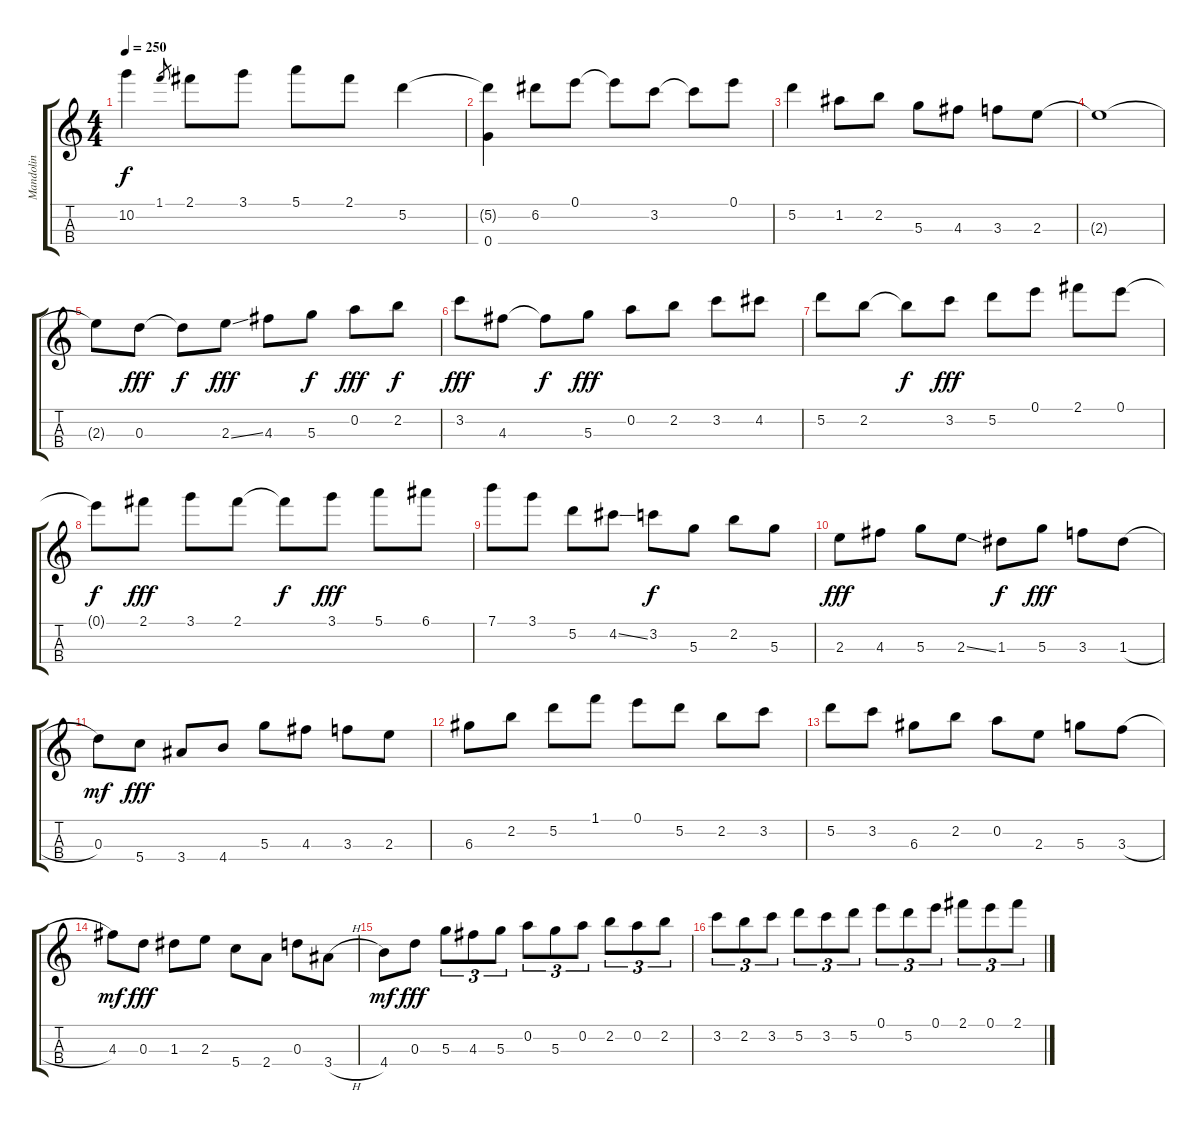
\track ("Mandolin" "Mandolin") {instrument acousticguitarsteel}
\staff {score tabs}
\tuning (E5 A4 D4 G3) {hide}
\ts (4 4)
\tempo 250
\clef g2
\ks c
10.2{t}.4{dy f} 1.1.8{gr} 2.1.8 3.1.8 5.1.8 2.1.8 5.2.4 |
(5.2{t} 0.4).4 6.2.8 0.1.8 0.1{t}.8 3.2.8 3.2{t}.8 0.1.8 |
5.2.4 1.2.8 2.2.8 5.3.8 4.3.8 3.3.8 2.3.8 |
2.3{t}.1 |
2.3{t}.8 0.3.8{dy fff} 0.3{t}.8{dy f} 2.3{ss}.8{dy fff} 4.3.8 5.3.8{dy f} 0.2.8{dy fff} 2.2.8{dy f} |
3.2.8{dy fff} 4.3.8 4.3{t}.8{dy f} 5.3.8{dy fff} 0.2.8 2.2.8 3.2.8 4.2.8 |
5.2.8 2.2.8 2.2{t}.8{dy f} 3.2.8{dy fff} 5.2.8 0.1.8 2.1.8 0.1.8 |
0.1{t}.8{dy f} 2.1.8{dy fff} 3.1.8 2.1.8 2.1{t}.8{dy f} 3.1.8{dy fff} 5.1.8 6.1.8 |
7.1.8 3.1.8 5.2.8 4.2{ss}.8 3.2.8{dy f} 5.3.8 2.2.8 5.3.8 |
2.3.8{dy fff} 4.3.8 5.3.8 2.3{ss}.8 1.3.8{dy f} 5.3.8{dy fff} 3.3.8 1.3{h}.8 |
0.3.8{dy mf} 5.4.8{dy fff} 3.4.8 4.4.8 5.3.8 4.3.8 3.3.8 2.3.8 |
6.3.8 2.2.8 5.2.8 1.1.8 0.1.8 5.2.8 2.2.8 3.2.8 |
5.2.8 3.2.8 6.3.8 2.2.8 0.2.8 2.3.8 5.3.8 3.3{h}.8 |
4.3.8{dy mf} 0.3.8{dy fff} 1.3.8 2.3.8 5.4.8 2.4.8 0.3.8 3.4{h}.8 |
4.4.8{dy mf} 0.3.8{dy fff} 5.3.8{tu (3 2)} 4.3.8{tu (3 2)} 5.3.8{tu (3 2)} 0.2.8{tu (3 2)} 5.3.8{tu (3 2)} 0.2.8{tu (3 2)} 2.2.8{tu (3 2)} 0.2.8{tu (3 2)} 2.2.8{tu (3 2)} |
3.2.8{tu (3 2)} 2.2.8{tu (3 2)} 3.2.8{tu (3 2)} 5.2.8{tu (3 2)} 3.2.8{tu (3 2)} 5.2.8{tu (3 2)} 0.1.8{tu (3 2)} 5.2.8{tu (3 2)} 0.1.8{tu (3 2)} 2.1.8{tu (3 2)} 0.1.8{tu (3 2)} 2.1.8{tu (3 2)}
